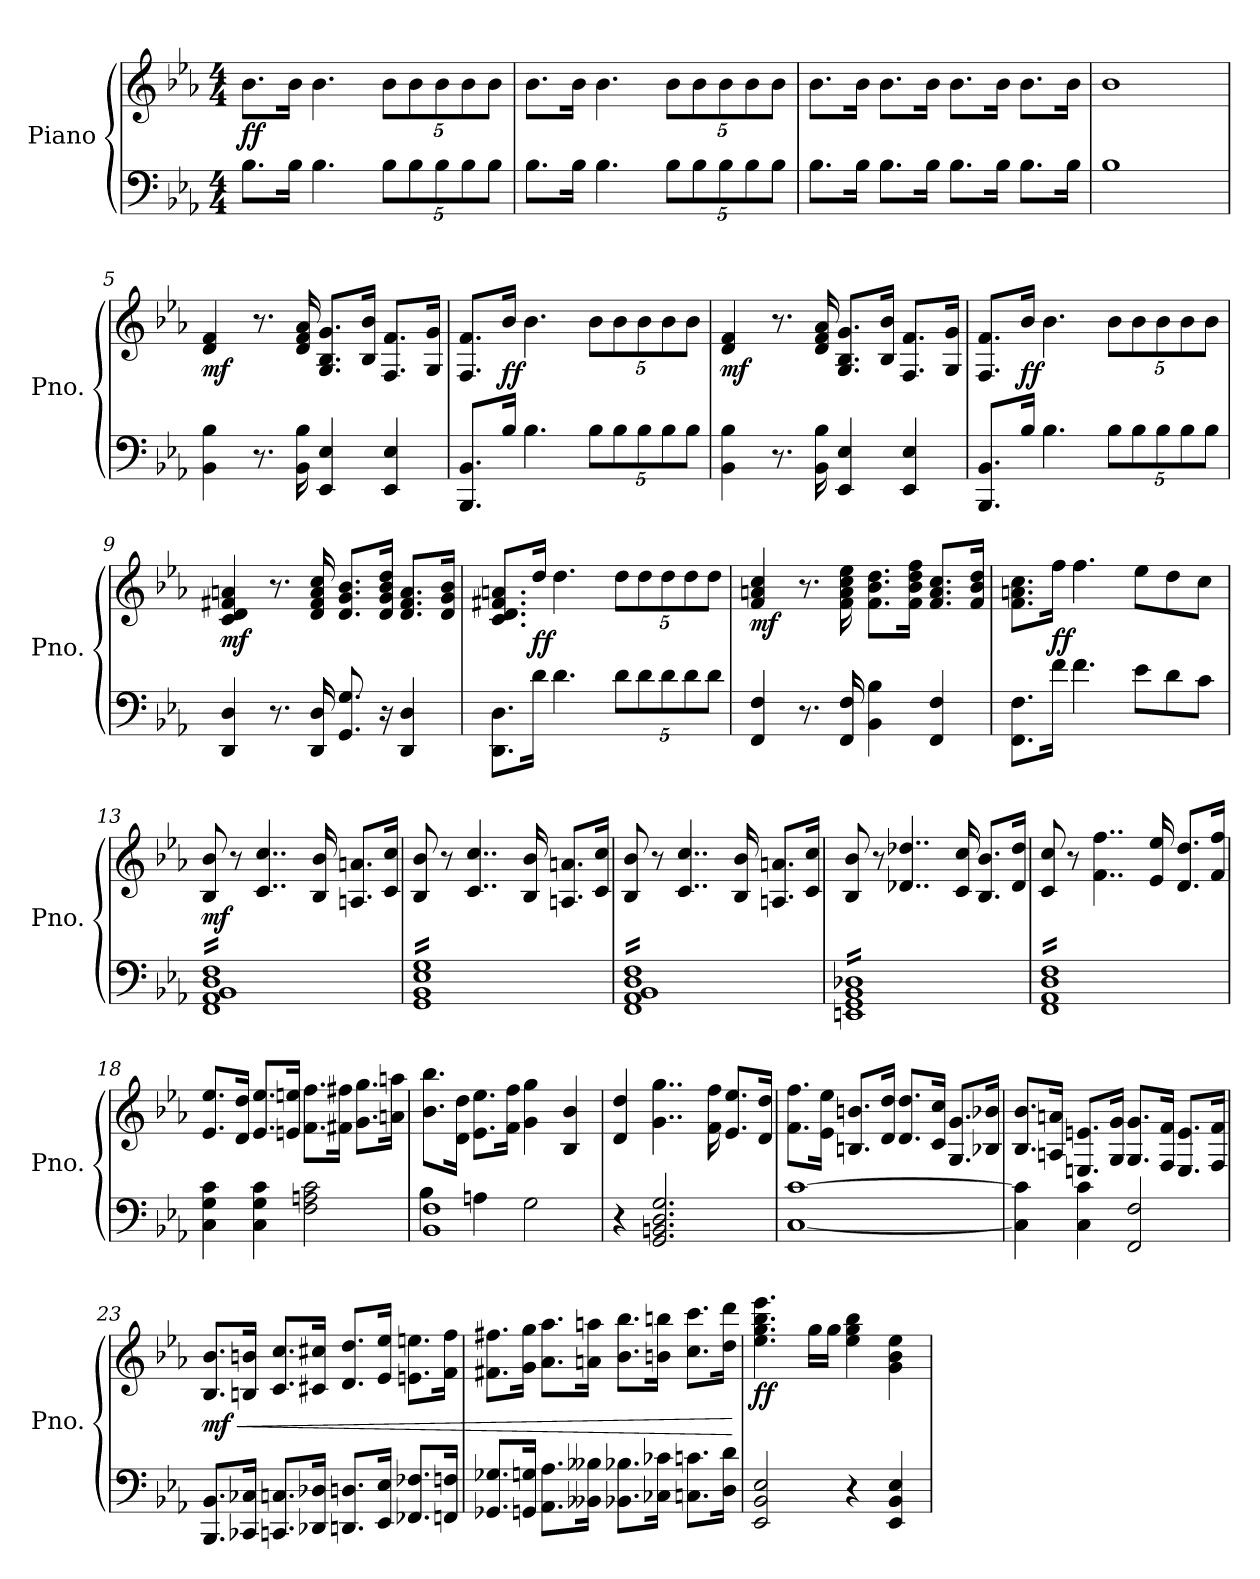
**kern	**kern	**dynam
*part1	*part1	*part1
*staff2	*staff1	*staff1/2
*I"Piano	*	*
*I'Pno.	*	*
*clefF4	*clefG2	*
*k[b-e-a-]	*k[b-e-a-]	*
*M4/4	*M4/4	*
*MM107	*MM107	*
=1	=1	=1
!	!	!LO:DY:b
8.B-\L	8.b-\L	ff
16B-\Jk	16b-\Jk	.
4.B-\	4.b-\	.
*Xbrackettup	*Xbrackettup	*
40%3B-\L	40%3b-\L	.
40%3B-\	40%3b-\	.
40%3B-\	40%3b-\	.
40%3B-\	40%3b-\	.
40%3B-\J	40%3b-\J	.
=2	=2	=2
8.B-\L	8.b-\L	.
16B-\Jk	16b-\Jk	.
4.B-\	4.b-\	.
40%3B-\L	40%3b-\L	.
40%3B-\	40%3b-\	.
40%3B-\	40%3b-\	.
40%3B-\	40%3b-\	.
40%3B-\J	40%3b-\J	.
=3	=3	=3
8.B-\L	8.b-\L	.
16B-\Jk	16b-\Jk	.
8.B-\L	8.b-\L	.
16B-\Jk	16b-\Jk	.
8.B-\L	8.b-\L	.
16B-\Jk	16b-\Jk	.
8.B-\L	8.b-\L	.
16B-\Jk	16b-\Jk	.
=4	=4	=4
1B-	1b-	.
=5	=5	=5
!	!	!LO:DY:b
4BB-\ 4B-\	4d/ 4f/	mf
8.r	8.r	.
16BB-\ 16B-\	16d/ 16f/ 16a-/	.
4EE-/ 4E-/	8.G/ 8.B-/ 8.g/L	.
.	16B-/ 16b-/Jk	.
4EE-/ 4E-/	8.F/ 8.f/L	.
.	16G/ 16g/Jk	.
!!LO:LB:g=z
=6	=6	=6
8.BBB-/ 8.BB-/L	8.F/ 8.f/L	.
!	!	!LO:DY:b
16B-/Jk	16b-/Jk	ff
4.B-\	4.b-\	.
40%3B-\L	40%3b-\L	.
40%3B-\	40%3b-\	.
40%3B-\	40%3b-\	.
40%3B-\	40%3b-\	.
40%3B-\J	40%3b-\J	.
=7	=7	=7
!	!	!LO:DY:b
4BB-\ 4B-\	4d/ 4f/	mf
8.r	8.r	.
16BB-\ 16B-\	16d/ 16f/ 16a-/	.
4EE-/ 4E-/	8.G/ 8.B-/ 8.g/L	.
.	16B-/ 16b-/Jk	.
4EE-/ 4E-/	8.F/ 8.f/L	.
.	16G/ 16g/Jk	.
=8	=8	=8
8.BBB-/ 8.BB-/L	8.F/ 8.f/L	.
!	!	!LO:DY:b
16B-/Jk	16b-/Jk	ff
4.B-\	4.b-\	.
40%3B-\L	40%3b-\L	.
40%3B-\	40%3b-\	.
40%3B-\	40%3b-\	.
40%3B-\	40%3b-\	.
40%3B-\J	40%3b-\J	.
=9	=9	=9
!	!	!LO:DY:b
4DD/ 4D/	4c/ 4d/ 4f#X/ 4an/	mf
8.r	8.r	.
16DD/ 16D/	16d/ 16f#/ 16a/ 16cc/	.
8.GG/ 8.G/	8.d/ 8.g/ 8.b-/L	.
16r	16d/ 16g/ 16b-/ 16dd/Jk	.
4DD/ 4D/	8.d/ 8.f#/ 8.a/L	.
.	16d/ 16g/ 16b-/Jk	.
!!LO:LB:g=z
=10	=10	=10
8.DD\ 8.D\L	8.c/ 8.d/ 8.f#X/ 8.an/L	.
!	!	!LO:DY:b
16d\Jk	16dd/Jk	ff
4.d\	4.dd\	.
40%3d\L	40%3dd\L	.
40%3d\	40%3dd\	.
40%3d\	40%3dd\	.
40%3d\	40%3dd\	.
40%3d\J	40%3dd\J	.
=11	=11	=11
!	!	!LO:DY:b
4FF/ 4F/	4f/ 4an/ 4cc/	mf
8.r	8.r	.
16FF/ 16F/	16f\ 16a\ 16cc\ 16ee-\	.
4BB-\ 4B-\	8.f\ 8.b-\ 8.dd\L	.
.	16f\ 16b-\ 16dd\ 16ff\Jk	.
4FF/ 4F/	8.f/ 8.a/ 8.cc/L	.
.	16f/ 16b-/ 16dd/Jk	.
=12	=12	=12
8.FF\ 8.F\L	8.f\ 8.an\ 8.cc\L	.
!	!	!LO:DY:b
16f\Jk	16ff\Jk	ff
4.f\	4.ff\	.
8e-\L	8ee-\L	.
8d\	8dd\	.
8c\J	8cc\J	.
=13	=13	=13
!	!	!LO:DY:b
*tremolo	*	*
16FF 16AA- 16BB- 16D 16FLL	8B-/ 8b-/	mf
16FF 16AA- 16BB- 16D 16F	.	.
16FF 16AA- 16BB- 16D 16F	8r	.
16FF 16AA- 16BB- 16D 16F	.	.
16FF 16AA- 16BB- 16D 16F	4..c/ 4..cc/	.
16FF 16AA- 16BB- 16D 16F	.	.
16FF 16AA- 16BB- 16D 16F	.	.
16FF 16AA- 16BB- 16D 16F	.	.
16FF 16AA- 16BB- 16D 16F	.	.
16FF 16AA- 16BB- 16D 16F	.	.
16FF 16AA- 16BB- 16D 16F	.	.
16FF 16AA- 16BB- 16D 16F	16B-/ 16b-/	.
16FF 16AA- 16BB- 16D 16F	8.An/ 8.an/L	.
16FF 16AA- 16BB- 16D 16F	.	.
16FF 16AA- 16BB- 16D 16F	.	.
16FF 16AA- 16BB- 16D 16FJJ	16c/ 16cc/Jk	.
!!LO:LB:g=z
=14	=14	=14
16GG 16BB- 16E- 16GLL	8B-/ 8b-/	.
16GG 16BB- 16E- 16G	.	.
16GG 16BB- 16E- 16G	8r	.
16GG 16BB- 16E- 16G	.	.
16GG 16BB- 16E- 16G	4..c/ 4..cc/	.
16GG 16BB- 16E- 16G	.	.
16GG 16BB- 16E- 16G	.	.
16GG 16BB- 16E- 16G	.	.
16GG 16BB- 16E- 16G	.	.
16GG 16BB- 16E- 16G	.	.
16GG 16BB- 16E- 16G	.	.
16GG 16BB- 16E- 16G	16B-/ 16b-/	.
16GG 16BB- 16E- 16G	8.An/ 8.an/L	.
16GG 16BB- 16E- 16G	.	.
16GG 16BB- 16E- 16G	.	.
16GG 16BB- 16E- 16GJJ	16c/ 16cc/Jk	.
=15	=15	=15
16FF 16AA- 16BB- 16D 16FLL	8B-/ 8b-/	.
16FF 16AA- 16BB- 16D 16F	.	.
16FF 16AA- 16BB- 16D 16F	8r	.
16FF 16AA- 16BB- 16D 16F	.	.
16FF 16AA- 16BB- 16D 16F	4..c/ 4..cc/	.
16FF 16AA- 16BB- 16D 16F	.	.
16FF 16AA- 16BB- 16D 16F	.	.
16FF 16AA- 16BB- 16D 16F	.	.
16FF 16AA- 16BB- 16D 16F	.	.
16FF 16AA- 16BB- 16D 16F	.	.
16FF 16AA- 16BB- 16D 16F	.	.
16FF 16AA- 16BB- 16D 16F	16B-/ 16b-/	.
16FF 16AA- 16BB- 16D 16F	8.An/ 8.an/L	.
16FF 16AA- 16BB- 16D 16F	.	.
16FF 16AA- 16BB- 16D 16F	.	.
16FF 16AA- 16BB- 16D 16FJJ	16c/ 16cc/Jk	.
=16	=16	=16
16EEn 16GG 16BB- 16D-XLL	8B-/ 8b-/	.
16EEn 16GG 16BB- 16D-X	.	.
16EEn 16GG 16BB- 16D-X	8r	.
16EEn 16GG 16BB- 16D-X	.	.
16EEn 16GG 16BB- 16D-X	4..d-X/ 4..dd-X/	.
16EEn 16GG 16BB- 16D-X	.	.
16EEn 16GG 16BB- 16D-X	.	.
16EEn 16GG 16BB- 16D-X	.	.
16EEn 16GG 16BB- 16D-X	.	.
16EEn 16GG 16BB- 16D-X	.	.
16EEn 16GG 16BB- 16D-X	.	.
16EEn 16GG 16BB- 16D-X	16c/ 16cc/	.
16EEn 16GG 16BB- 16D-X	8.B-/ 8.b-/L	.
16EEn 16GG 16BB- 16D-X	.	.
16EEn 16GG 16BB- 16D-X	.	.
16EEn 16GG 16BB- 16D-XJJ	16d-/ 16dd-/Jk	.
=17	=17	=17
16FF 16AA- 16D 16FLL	8c/ 8cc/	.
16FF 16AA- 16D 16F	.	.
16FF 16AA- 16D 16F	8r	.
16FF 16AA- 16D 16F	.	.
16FF 16AA- 16D 16F	4..f\ 4..ff\	.
16FF 16AA- 16D 16F	.	.
16FF 16AA- 16D 16F	.	.
16FF 16AA- 16D 16F	.	.
16FF 16AA- 16D 16F	.	.
16FF 16AA- 16D 16F	.	.
16FF 16AA- 16D 16F	.	.
16FF 16AA- 16D 16F	16e-/ 16ee-/	.
16FF 16AA- 16D 16F	8.d/ 8.dd/L	.
16FF 16AA- 16D 16F	.	.
16FF 16AA- 16D 16F	.	.
16FF 16AA- 16D 16FJJ	16f/ 16ff/Jk	.
*Xtremolo	*	*
!!LO:LB:g=z
=18	=18	=18
4C\ 4G\ 4c\	8.e-/ 8.ee-/L	.
.	16d/ 16dd/Jk	.
4C\ 4G\ 4c\	8.e-/ 8.ee-/L	.
.	16en/ 16een/Jk	.
2F\ 2An\ 2c\	8.f\ 8.ff\L	.
.	16f#X\ 16ff#X\Jk	.
.	8.g\ 8.gg\L	.
.	16an\ 16aan\Jk	.
=19	=19	=19
*^	*	*
1BB- 1F	4B-\	8.b-\ 8.bb-\L	.
.	.	16d\ 16dd\Jk	.
.	4An\	8.e-\ 8.ee-\L	.
.	.	16f\ 16ff\Jk	.
.	2G\	4g\ 4gg\	.
.	.	4B-/ 4b-/	.
*v	*v	*	*
=20	=20	=20
4r	4d/ 4dd/	.
2.GG/ 2.BBn/ 2.D/ 2.G/	4..g\ 4..gg\	.
.	16f\ 16ff\	.
.	8.e-/ 8.ee-/L	.
.	16d/ 16dd/Jk	.
=21	=21	=21
[1C [1c	8.f\ 8.ff\L	.
.	16e-\ 16ee-\Jk	.
.	8.Bn/ 8.bn/L	.
.	16d/ 16dd/Jk	.
.	8.d/ 8.dd/L	.
.	16c/ 16cc/Jk	.
.	8.G/ 8.g/L	.
.	16B-X/ 16b-X/Jk	.
!!LO:PB:g=z
=22	=22	=22
4C\] 4c\]	8.B-/ 8.b-/L	.
.	16An/ 16an/Jk	.
4C\ 4c\	8.En/ 8.en/L	.
.	16G/ 16g/Jk	.
2FF/ 2F/	8.G/ 8.g/L	.
.	16F/ 16f/Jk	.
.	8.E/ 8.e/L	.
.	16F/ 16f/Jk	.
=23	=23	=23
!	!	!LO:HP:b
!	!	!LO:DY:n=1:b
8.BBB-/ 8.BB-/L	8.B-/ 8.b-/L	< mf
16CC-X/ 16C-X/Jk	16Bn/ 16bn/Jk	.
8.CCn/ 8.Cn/L	8.c/ 8.cc/L	.
16DD-X/ 16D-X/Jk	16c#X/ 16cc#X/Jk	.
8.DDn/ 8.Dn/L	8.d/ 8.dd/L	.
16EE-/ 16E-/Jk	16e-/ 16ee-/Jk	.
8.FF-X/ 8.F-X/L	8.en\ 8.een\L	.
16FFn/ 16Fn/Jk	16f\ 16ff\Jk	.
=24	=24	=24
8.GG-X/ 8.G-X/L	8.f#X\ 8.ff#X\L	.
16GGn/ 16Gn/Jk	16g\ 16gg\Jk	.
8.AA-\ 8.A-\L	8.a-\ 8.aa-\L	.
16BB--X\ 16B--X\Jk	16an\ 16aan\Jk	.
8.BB-X\ 8.B-X\L	8.b-\ 8.bb-\L	.
16C-X\ 16c-X\Jk	16bn\ 16bbn\Jk	.
8.Cn\ 8.cn\L	8.cc\ 8.ccc\L	.
16D\ 16d\Jk	16dd\ 16ddd\Jk	.
.	.	[
!!LO:LB:g=z
=25	=25	=25
!	!	!LO:DY:b
2EE-/ 2BB-/ 2E-/	4.ee-\ 4.gg\ 4.bb-\ 4.eee-\	ff
.	16gg\LL	.
.	16gg\JJ	.
4r	4ee-\ 4gg\ 4bb-\	.
4EE-/ 4BB-/ 4E-/	4g\ 4b-\ 4ee-\	.
=	=	=
*-	*-	*-
